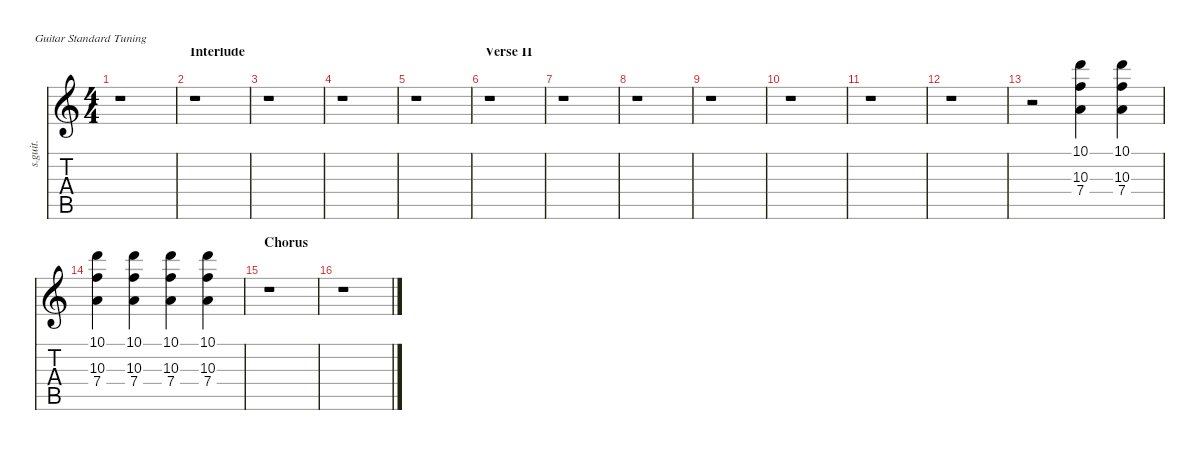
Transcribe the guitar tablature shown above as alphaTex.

\defaultSystemsLayout 4
\hideDynamics
\bracketExtendMode nobrackets
\track ("Mellotron" "s.guit.") {instrument stringensemble1}
\staff {score tabs}
\tuning (E4 B3 G3 D3 A2 E2)
\displaytranspose 12
\ts (4 4)
\tempo (96 hide)
\clef g2
\ks c
r.1{dy fff} |
\section ("" "Interlude")
r.1 |
r.1 |
r.1 |
r.1 |
\section ("" "Verse II")
r.1 |
r.1 |
r.1 |
r.1 |
r.1 |
r.1 |
r.1 |
r.2 (10.1 10.3 7.4).4{dy p} (10.1 10.3 7.4).4{dy mp} |
(10.1 10.3 7.4).4{dy mf} (10.1 10.3 7.4).4{dy f} (10.1 10.3 7.4).4{dy ff} (10.1 10.3 7.4).4{dy fff} |
\section ("" "Chorus")
r.1 |
r.1
